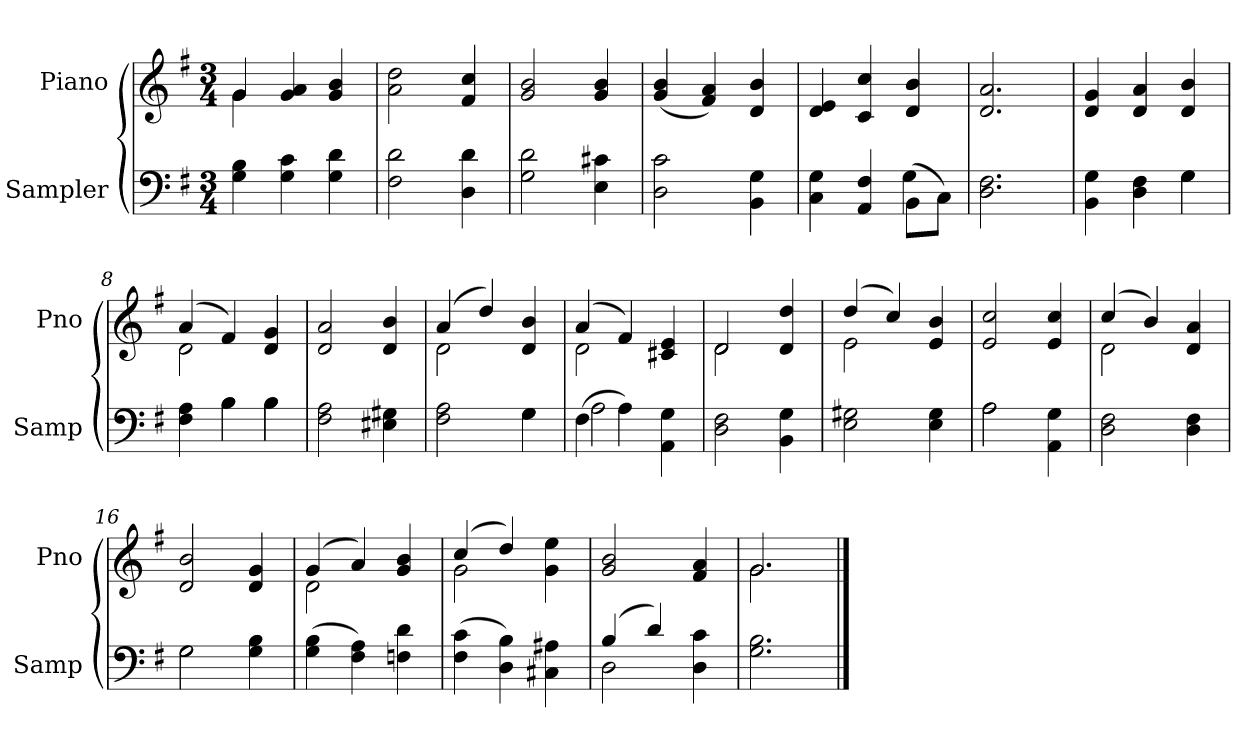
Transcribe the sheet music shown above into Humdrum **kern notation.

**kern	**kern
*part2	*part1
*staff2	*staff1
*I"Sampler	*I"Piano
*I'Samp	*I'Pno
*clefF4	*clefG2
*k[f#]	*k[f#]
*G:	*G:
*M3/4	*M3/4
=1	=1
*	*^
4G 4B	4g/	4g
4G 4c	4g 4a	2ryy
4G 4d	4g 4b	.
*	*v	*v
=2	=2
2F# 2d	2a 2dd
4D 4d	4f# 4cc
=3	=3
2G 2d	2g 2b
4E 4c#X	4g 4b
=4	=4
2D 2c	(4g 4b
.	4f# 4a)
4BB 4G	4d 4b
=5	=5
*^	*
4C 4G	2ryy	4d 4e
4AA 4F#	.	4c 4cc
(8BB\L	4G	4d 4b
8C\J)	.	.
*v	*v	*
=6	=6
2.D 2.F#	2.d 2.a
=7	=7
*^	*
4BB 4G	2ryy	4d 4g
4D 4F#	.	4d 4a
4G\	4G	4d 4b
=8	=8	=8
*	*	*^
4F# 4A	4ryy	(4a/	2d
4B\	4B	4f#/)	.
4B\	4B	4d 4g	4ryy
*v	*v	*	*
*	*v	*v
=9	=9
2F# 2A	2d 2a
4E#X 4G#X	4d 4b
=10	=10
*^	*^
2F# 2A	2ryy	(4a/	2d
.	.	4dd/)	.
4G\	4G	4d 4b	4ryy
=11	=11	=11	=11
(4F#\	2A	(4a/	2d
4A\)	.	4f#/)	.
4AA 4G	4ryy	4c#X 4e	4ryy
*v	*v	*	*
=12	=12	=12
2D 2F#	2d/	2d
4BB 4G	4d 4dd	4ryy
=13	=13	=13
2E 2G#X	(4dd/	2e
.	4cc/)	.
4E 4G#	4e 4b	4ryy
*	*v	*v
=14	=14
*^	*
2A\	2A	2e 2cc
4AA 4G	4ryy	4e 4cc
*v	*v	*
=15	=15
*	*^
2D 2F#	(4cc/	2d
.	4b/)	.
4D 4F#	4d 4a	4ryy
*	*v	*v
=16	=16
*^	*
2G\	2G	2d 2b
4G 4B	4ryy	4d 4g
*v	*v	*
=17	=17
*	*^
(4G 4B	(4g/	2d
4F# 4A)	4a/)	.
4Fn 4d	4g 4b	4ryy
=18	=18	=18
(4F# 4c	(4cc/	2g
4D 4B)	4dd/)	.
4C#X 4A#X	4g 4ee	4ryy
*	*v	*v
=19	=19
*^	*
(4B/	2D	2g 2b
4d/)	.	.
4D 4c	4ryy	4f# 4a
*v	*v	*
=20	=20
*	*^
2.G 2.B	2.g/	2.g
*	*v	*v
==	==
*-	*-
